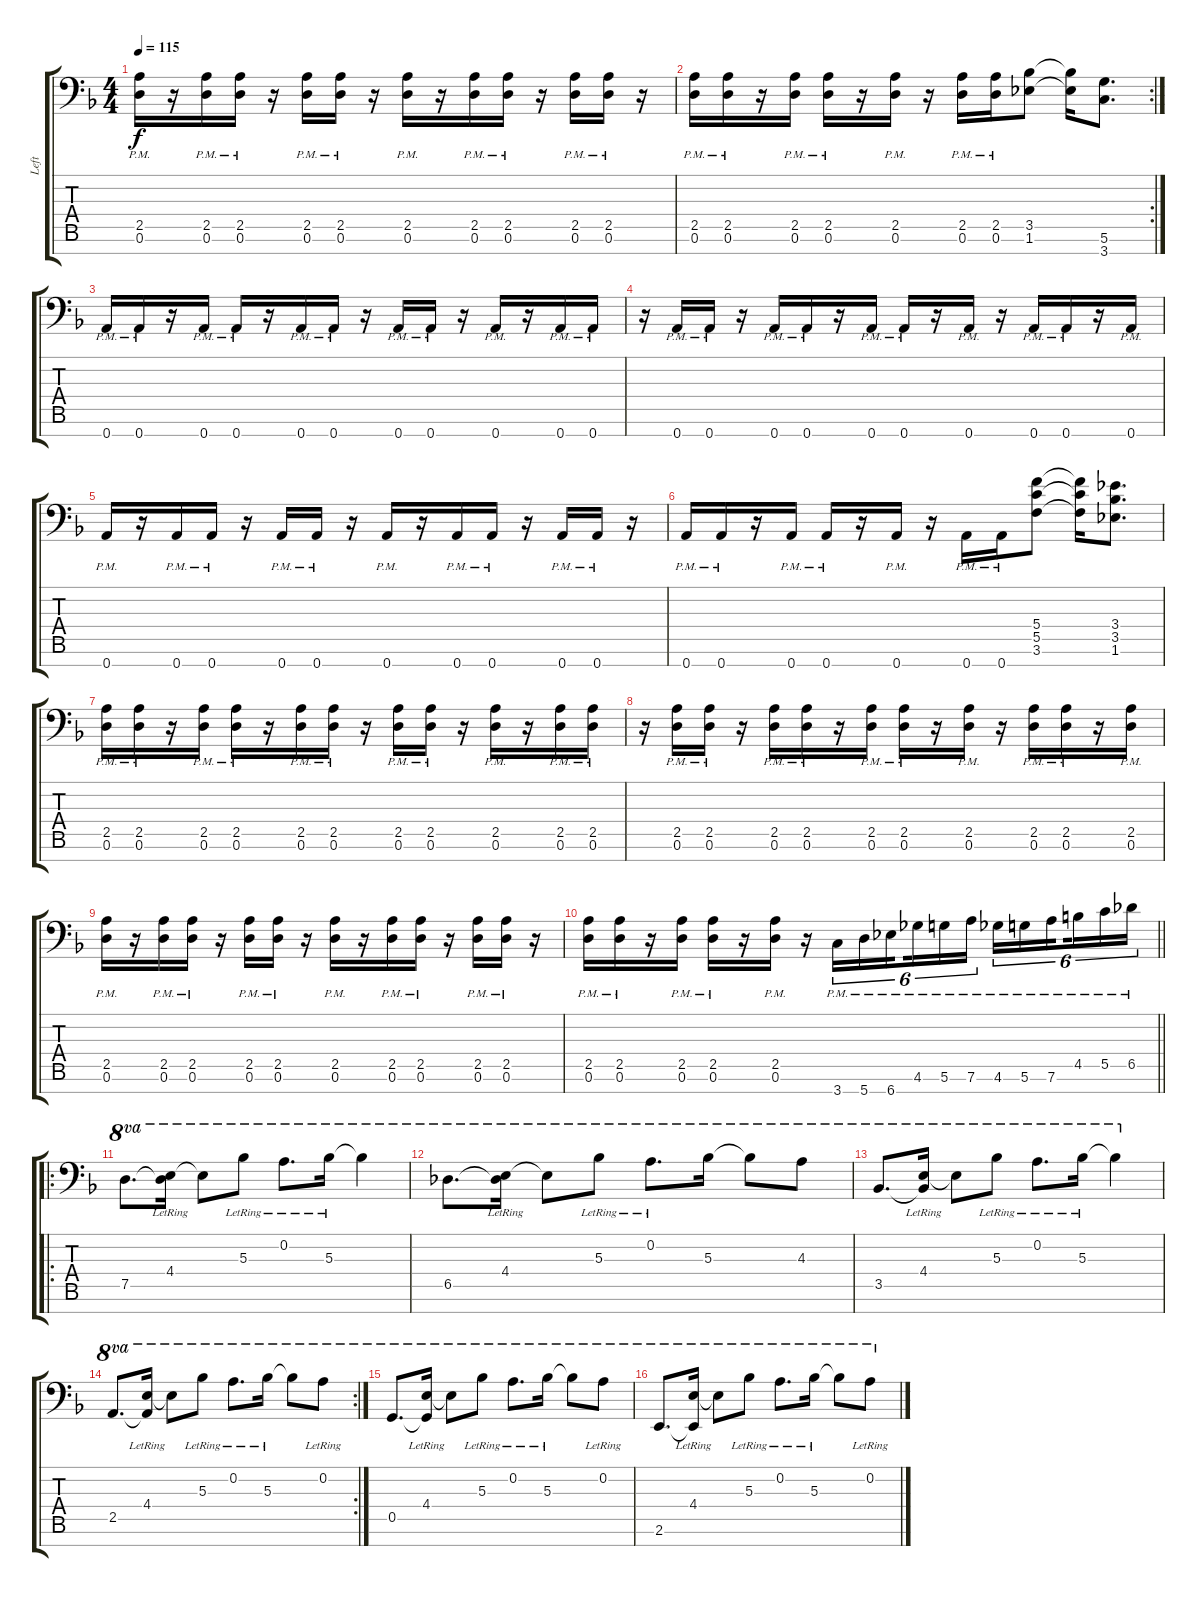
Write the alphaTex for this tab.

\track ("Left" "Left") {instrument distortionguitar}
\staff {score tabs}
\tuning (D4 A3 F3 C3 G2 D2 A1) {hide}
\ts (4 4)
\tempo 115
\clef f4
\ks f
(2.5{pm} 0.6{pm}).16{dy f} r.16 (2.5{pm} 0.6{pm}).16 (2.5{pm} 0.6{pm}).16 r.16 (2.5{pm} 0.6{pm}).16 (2.5{pm} 0.6{pm}).16 r.16 (2.5{pm} 0.6{pm}).16 r.16 (2.5{pm} 0.6{pm}).16 (2.5{pm} 0.6{pm}).16 r.16 (2.5{pm} 0.6{pm}).16 (2.5{pm} 0.6{pm}).16 r.16 |
\rc 2
(2.5{pm} 0.6{pm}).16 (2.5{pm} 0.6{pm}).16 r.16 (2.5{pm} 0.6{pm}).16 (2.5{pm} 0.6{pm}).16 r.16 (2.5{pm} 0.6{pm}).16 r.16 (2.5{pm} 0.6{pm}).16 (2.5{pm} 0.6{pm}).16 (3.5 1.6).8 (3.5{t} 1.6{t}).16 (5.6 3.7).8{d} |
0.7{pm}.16 0.7{pm}.16 r.16 0.7{pm}.16 0.7{pm}.16 r.16 0.7{pm}.16 0.7{pm}.16 r.16 0.7{pm}.16 0.7{pm}.16 r.16 0.7{pm}.16 r.16 0.7{pm}.16 0.7{pm}.16 |
r.16 0.7{pm}.16 0.7{pm}.16 r.16 0.7{pm}.16 0.7{pm}.16 r.16 0.7{pm}.16 0.7{pm}.16 r.16 0.7{pm}.16 r.16 0.7{pm}.16 0.7{pm}.16 r.16 0.7{pm}.16 |
0.7{pm}.16 r.16 0.7{pm}.16 0.7{pm}.16 r.16 0.7{pm}.16 0.7{pm}.16 r.16 0.7{pm}.16 r.16 0.7{pm}.16 0.7{pm}.16 r.16 0.7{pm}.16 0.7{pm}.16 r.16 |
0.7{pm}.16 0.7{pm}.16 r.16 0.7{pm}.16 0.7{pm}.16 r.16 0.7{pm}.16 r.16 0.7{pm}.16 0.7{pm}.16 (5.4 5.5 3.6).8 (5.4{t} 5.5{t} 3.6{t}).16 (3.4 3.5 1.6).8{d} |
(2.5{pm} 0.6{pm}).16 (2.5{pm} 0.6{pm}).16 r.16 (2.5{pm} 0.6{pm}).16 (2.5{pm} 0.6{pm}).16 r.16 (2.5{pm} 0.6{pm}).16 (2.5{pm} 0.6{pm}).16 r.16 (2.5{pm} 0.6{pm}).16 (2.5{pm} 0.6{pm}).16 r.16 (2.5{pm} 0.6{pm}).16 r.16 (2.5{pm} 0.6{pm}).16 (2.5{pm} 0.6{pm}).16 |
r.16 (2.5{pm} 0.6{pm}).16 (2.5{pm} 0.6{pm}).16 r.16 (2.5{pm} 0.6{pm}).16 (2.5{pm} 0.6{pm}).16 r.16 (2.5{pm} 0.6{pm}).16 (2.5{pm} 0.6{pm}).16 r.16 (2.5{pm} 0.6{pm}).16 r.16 (2.5{pm} 0.6{pm}).16 (2.5{pm} 0.6{pm}).16 r.16 (2.5{pm} 0.6{pm}).16 |
(2.5{pm} 0.6{pm}).16 r.16 (2.5{pm} 0.6{pm}).16 (2.5{pm} 0.6{pm}).16 r.16 (2.5{pm} 0.6{pm}).16 (2.5{pm} 0.6{pm}).16 r.16 (2.5{pm} 0.6{pm}).16 r.16 (2.5{pm} 0.6{pm}).16 (2.5{pm} 0.6{pm}).16 r.16 (2.5{pm} 0.6{pm}).16 (2.5{pm} 0.6{pm}).16 r.16 |
\barLineRight lightlight
(2.5{pm} 0.6{pm}).16 (2.5{pm} 0.6{pm}).16 r.16 (2.5{pm} 0.6{pm}).16 (2.5{pm} 0.6{pm}).16 r.16 (2.5{pm} 0.6{pm}).16 r.16 3.7{pm}.16{tu (6 4)} 5.7{pm}.16{tu (6 4)} 6.7{pm}.16{tu (6 4) beam splitsecondary} 4.6{pm}.16{tu (6 4)} 5.6{pm}.16{tu (6 4)} 7.6{pm}.16{tu (6 4)} 4.6{pm}.16{tu (6 4)} 5.6{pm}.16{tu (6 4)} 7.6{pm}.16{tu (6 4) beam splitsecondary} 4.5{pm}.16{tu (6 4)} 5.5{pm}.16{tu (6 4)} 6.5{pm}.16{tu (6 4)} |
\ro
7.5.8{d ot 8va} (4.4{lr} 7.5{t}).16{ot 8va} 4.4{t}.8{ot 8va} 5.3{lr}.8{ot 8va} 0.2{lr}.8{d ot 8va} 5.3{lr}.16{ot 8va} 5.3{t}.4{ot 8va} |
6.5.8{d ot 8va} (4.4{lr} 6.5{t}).16{ot 8va} 4.4{t}.8{ot 8va} 5.3{lr}.8{ot 8va} 0.2{lr}.8{d ot 8va} 5.3.16{ot 8va} 5.3{t}.8{ot 8va} 4.3.8{ot 8va} |
3.5.8{d ot 8va} (4.4{lr} 3.5{t}).16{ot 8va} 4.4{t}.8{ot 8va} 5.3{lr}.8{ot 8va} 0.2{lr}.8{d ot 8va} 5.3{lr}.16{ot 8va} 5.3{t}.4{ot 8va} |
\rc 2
2.5.8{d ot 8va} (4.4{lr} 2.5{t}).16{ot 8va} 4.4{t}.8{ot 8va} 5.3{lr}.8{ot 8va} 0.2{lr}.8{d ot 8va} 5.3{lr}.16{ot 8va} 5.3{t}.8{ot 8va} 0.2{lr}.8{ot 8va} |
0.5.8{d ot 8va} (4.4{lr} 0.5{t}).16{ot 8va} 4.4{t}.8{ot 8va} 5.3{lr}.8{ot 8va} 0.2{lr}.8{d ot 8va} 5.3{lr}.16{ot 8va} 5.3{t}.8{ot 8va} 0.2{lr}.8{ot 8va} |
2.6.8{d ot 8va} (4.4{lr} 2.6{t}).16{ot 8va} 4.4{t}.8{ot 8va} 5.3{lr}.8{ot 8va} 0.2{lr}.8{d ot 8va} 5.3{lr}.16{ot 8va} 5.3{t}.8{ot 8va} 0.2{lr}.8{ot 8va}
